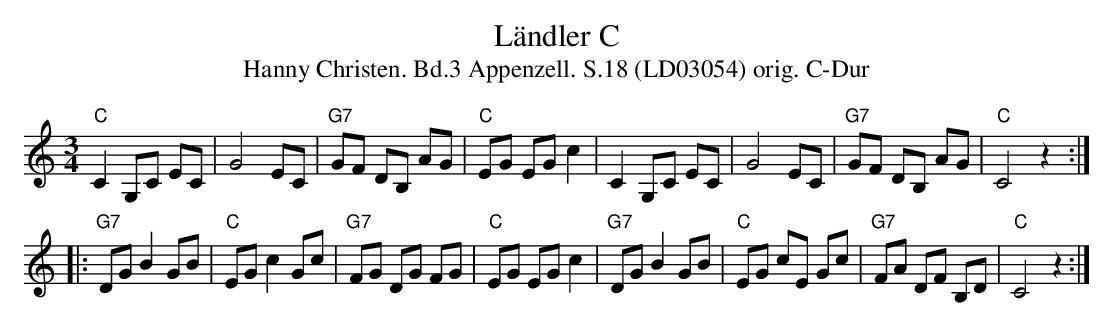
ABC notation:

X:1
T:Ländler C
T:Hanny Christen. Bd.3 Appenzell. S.18 (LD03054) orig. C-Dur
M:3/4
L:1/8
K:C
"C"C2 G,C EC | G4 EC | "G7"GF DB, AG | "C"EG EG c2 | \
   C2 G,C EC | G4 EC | "G7"GF DB, AG | "C"C4 z2 :|:
"G7"DG B2 GB | "C"EG c2 Gc | "G7"FG DG FG | "C"EG EG c2 | \
"G7"DG B2 GB | "C"EG cE Gc | "G7"FA DF B,D | "C"C4 z2 :|
